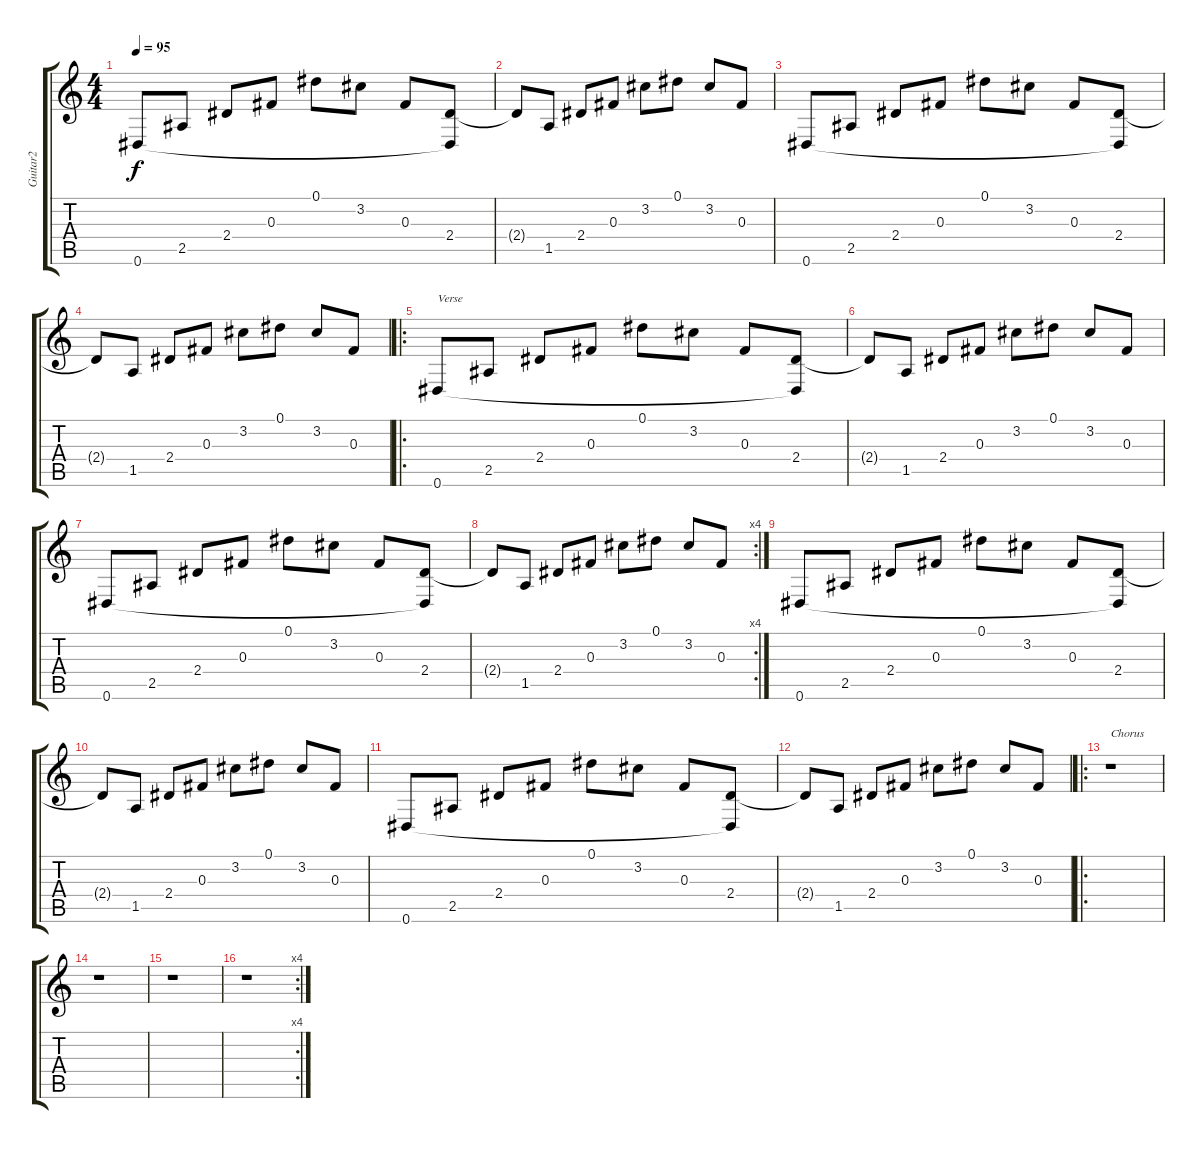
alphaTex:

\track ("Guitar2" "Guitar2") {instrument electricguitarclean}
\staff {score tabs}
\tuning (Eb4 Bb3 Gb3 Db3 Ab2 Eb2) {hide}
\ts (4 4)
\tempo 95
\clef g2
\ks c
0.6.8{dy f} 2.5.8 2.4.8 0.3.8 0.1.8 3.2.8 0.3.8 (2.4 0.6{t}).8 |
2.4{t}.8 1.5.8 2.4.8 0.3.8 3.2.8 0.1.8 3.2.8 0.3.8 |
0.6.8 2.5.8 2.4.8 0.3.8 0.1.8 3.2.8 0.3.8 (2.4 0.6{t}).8 |
2.4{t}.8 1.5.8 2.4.8 0.3.8 3.2.8 0.1.8 3.2.8 0.3.8 |
\ro
0.6.8{txt "Verse"} 2.5.8 2.4.8 0.3.8 0.1.8 3.2.8 0.3.8 (2.4 0.6{t}).8 |
2.4{t}.8 1.5.8 2.4.8 0.3.8 3.2.8 0.1.8 3.2.8 0.3.8 |
0.6.8 2.5.8 2.4.8 0.3.8 0.1.8 3.2.8 0.3.8 (2.4 0.6{t}).8 |
\rc 4
2.4{t}.8 1.5.8 2.4.8 0.3.8 3.2.8 0.1.8 3.2.8 0.3.8 |
0.6.8 2.5.8 2.4.8 0.3.8 0.1.8 3.2.8 0.3.8 (2.4 0.6{t}).8 |
2.4{t}.8 1.5.8 2.4.8 0.3.8 3.2.8 0.1.8 3.2.8 0.3.8 |
0.6.8 2.5.8 2.4.8 0.3.8 0.1.8 3.2.8 0.3.8 (2.4 0.6{t}).8 |
2.4{t}.8 1.5.8 2.4.8 0.3.8 3.2.8 0.1.8 3.2.8 0.3.8 |
\ro
r.1{txt "Chorus"} |
r.1 |
r.1 |
\rc 4
r.1
